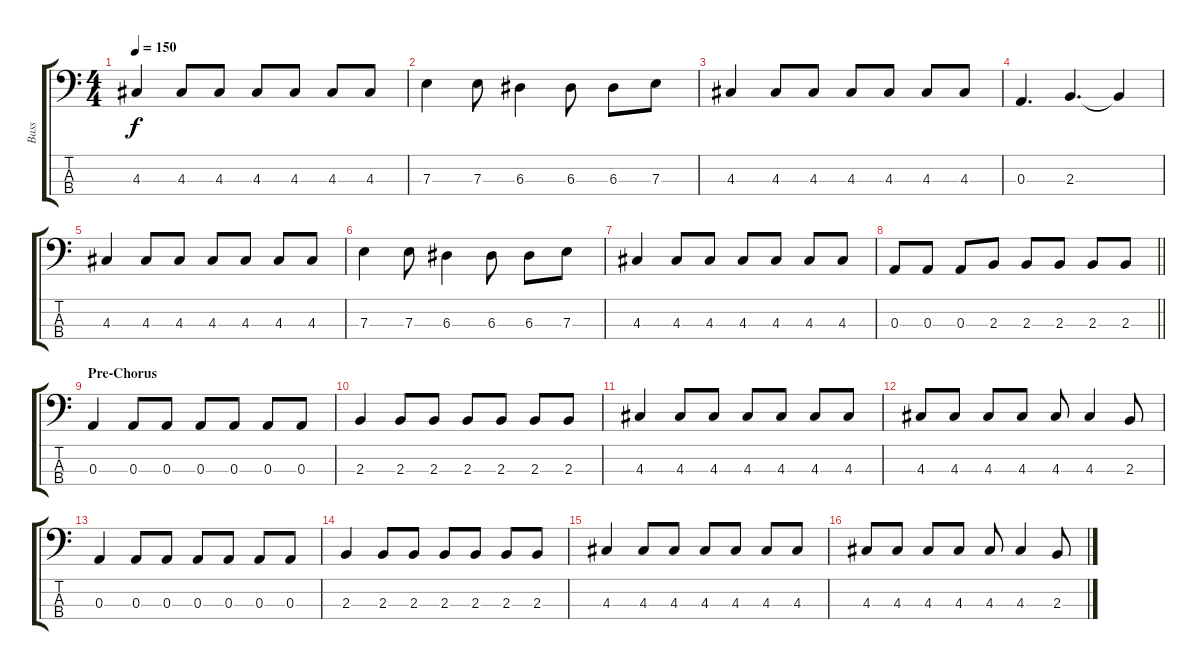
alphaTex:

\track ("Bass" "Bass") {instrument electricbassfinger}
\staff {score tabs}
\tuning (G2 D2 A1 E1) {hide}
\ts (4 4)
\tempo 150
\clef f4
\ks c
4.3.4{dy f} 4.3.8 4.3.8 4.3.8 4.3.8 4.3.8 4.3.8 |
7.3.4 7.3.8 6.3.4 6.3.8 6.3.8 7.3.8 |
4.3.4 4.3.8 4.3.8 4.3.8 4.3.8 4.3.8 4.3.8 |
0.3.4{d} 2.3.4{d} 2.3{t}.4 |
4.3.4 4.3.8 4.3.8 4.3.8 4.3.8 4.3.8 4.3.8 |
7.3.4 7.3.8 6.3.4 6.3.8 6.3.8 7.3.8 |
4.3.4 4.3.8 4.3.8 4.3.8 4.3.8 4.3.8 4.3.8 |
\barLineRight lightlight
0.3.8 0.3.8 0.3.8 2.3.8 2.3.8 2.3.8 2.3.8 2.3.8 |
\section ("" "Pre-Chorus")
0.3.4 0.3.8 0.3.8 0.3.8 0.3.8 0.3.8 0.3.8 |
2.3.4 2.3.8 2.3.8 2.3.8 2.3.8 2.3.8 2.3.8 |
4.3.4 4.3.8 4.3.8 4.3.8 4.3.8 4.3.8 4.3.8 |
4.3.8 4.3.8 4.3.8 4.3.8 4.3.8 4.3.4 2.3.8 |
0.3.4 0.3.8 0.3.8 0.3.8 0.3.8 0.3.8 0.3.8 |
2.3.4 2.3.8 2.3.8 2.3.8 2.3.8 2.3.8 2.3.8 |
4.3.4 4.3.8 4.3.8 4.3.8 4.3.8 4.3.8 4.3.8 |
4.3.8 4.3.8 4.3.8 4.3.8 4.3.8 4.3.4 2.3.8
